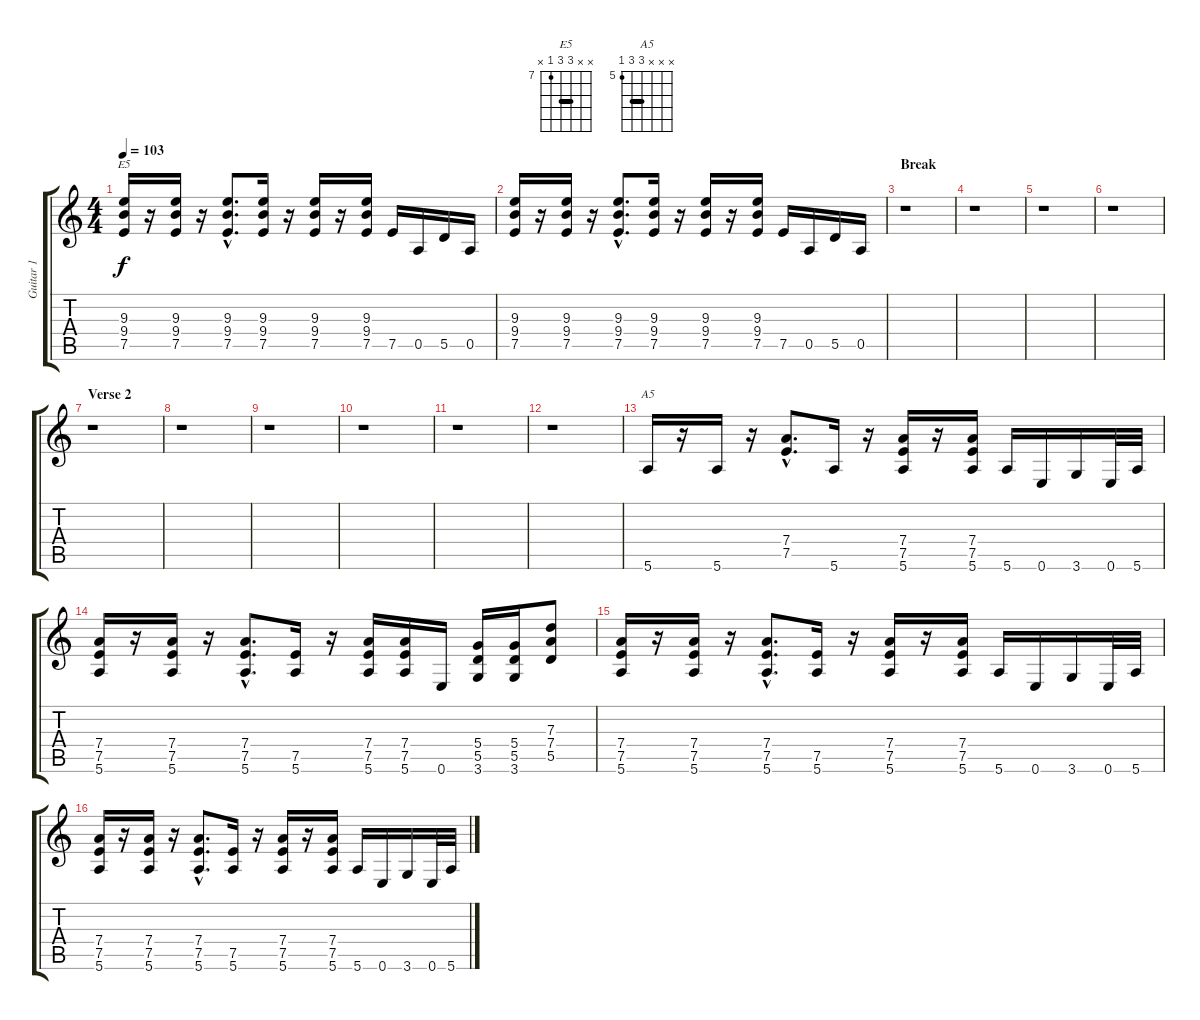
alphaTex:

\track ("Guitar 1" "Guitar 1") {instrument electricguitarclean}
\staff {score tabs}
\tuning (E4 B3 G3 D3 A2 E2) {hide}
\chord ("E5" x x 9 9 7 x) {firstfret 7 barre 9}
\chord ("A5" x x x 7 7 5) {firstfret 5 barre 7}
\ts (4 4)
\tempo 103
\clef g2
\ks c
(9.3 9.4 7.5).16{ch "E5" dy f} r.16 (9.3 9.4 7.5).16 r.16 (9.3{hac} 9.4{hac} 7.5{hac}).8{d} (9.3 9.4 7.5).16 r.16 (9.3 9.4 7.5).16 r.16 (9.3 9.4 7.5).16 7.5.16 0.5.16 5.5.16 0.5.16 |
(9.3 9.4 7.5).16 r.16 (9.3 9.4 7.5).16 r.16 (9.3{hac} 9.4{hac} 7.5{hac}).8{d} (9.3 9.4 7.5).16 r.16 (9.3 9.4 7.5).16 r.16 (9.3 9.4 7.5).16 7.5.16 0.5.16 5.5.16 0.5.16 |
\section ("" "Break ")
r.1 |
r.1 |
r.1 |
r.1 |
\section ("" "Verse 2")
r.1 |
r.1 |
r.1 |
r.1 |
r.1 |
r.1 |
5.6.16{ch "A5"} r.16 5.6.16 r.16 (7.4{hac} 7.5{hac}).8{d} 5.6.16 r.16 (7.4 7.5 5.6).16 r.16 (7.4 7.5 5.6).16 5.6.16 0.6.16 3.6.16 0.6.32 5.6.32 |
(7.4 7.5 5.6).16 r.16 (7.4 7.5 5.6).16 r.16 (7.4{hac} 7.5{hac} 5.6{hac}).8{d} (7.5 5.6).16 r.16 (7.4 7.5 5.6).16 (7.4 7.5 5.6).16 0.6.16 (5.4 5.5 3.6).16 (5.4 5.5 3.6).16 (7.3 7.4 5.5).8 |
(7.4 7.5 5.6).16 r.16 (7.4 7.5 5.6).16 r.16 (7.4{hac} 7.5{hac} 5.6{hac}).8{d} (7.5 5.6).16 r.16 (7.4 7.5 5.6).16 r.16 (7.4 7.5 5.6).16 5.6.16 0.6.16 3.6.16 0.6.32 5.6.32 |
(7.4 7.5 5.6).16 r.16 (7.4 7.5 5.6).16 r.16 (7.4{hac} 7.5{hac} 5.6{hac}).8{d} (7.5 5.6).16 r.16 (7.4 7.5 5.6).16 r.16 (7.4 7.5 5.6).16 5.6.16 0.6.16 3.6.16 0.6.32 5.6.32
